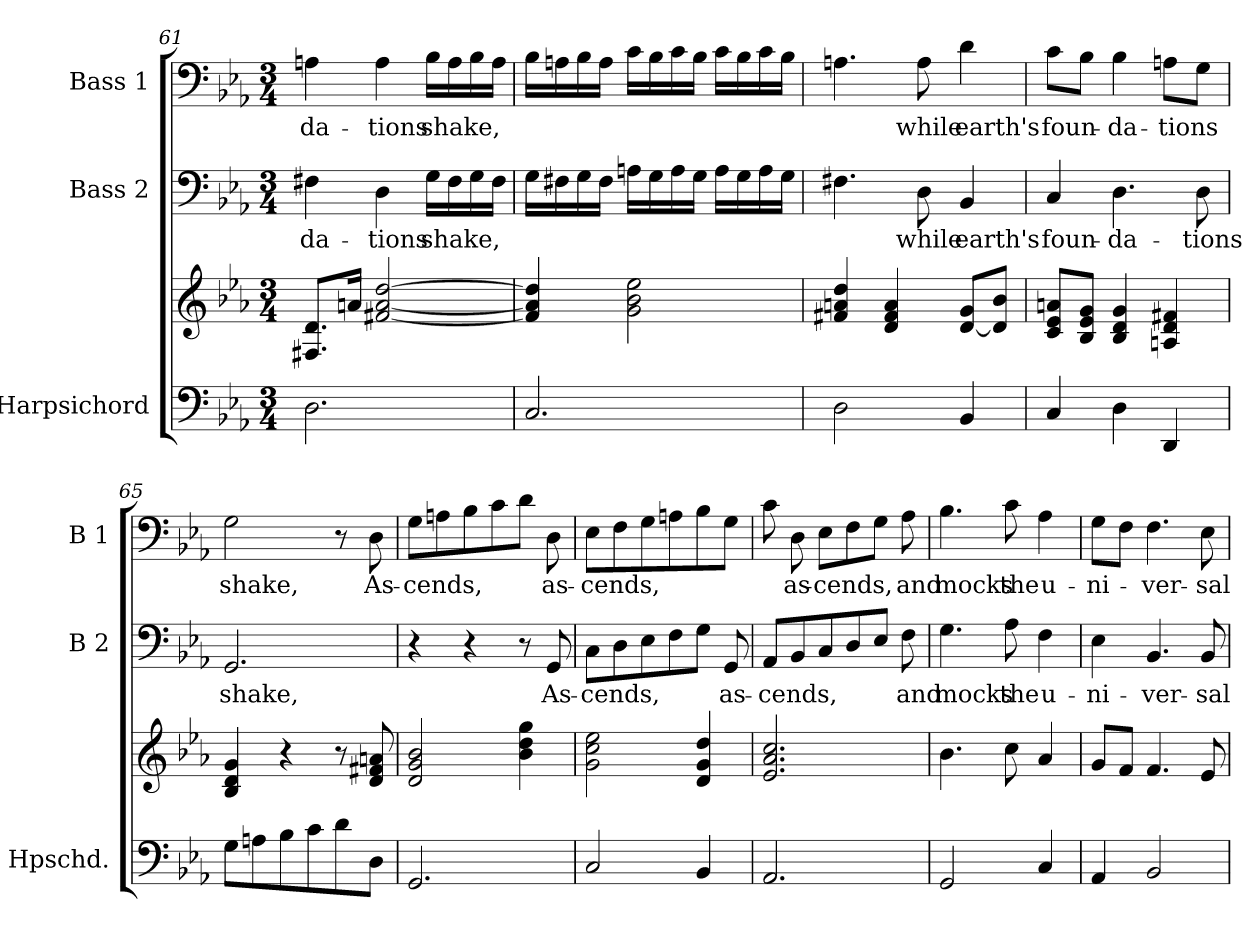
**kern	**kern	**kern	**text	**kern	**text
*part3	*part3	*part2	*part2	*part1	*part1
*staff4	*staff3	*staff2	*staff2	*staff1	*staff1
*I"Harpsichord	*	*I"Bass 2	*	*I"Bass 1	*
*I'Hpschd.	*	*I'B 2	*	*I'B 1	*
*clefF4	*clefG2	*clefF4	*	*clefF4	*
*k[b-e-a-]	*k[b-e-a-]	*k[b-e-a-]	*	*k[b-e-a-]	*
*E-:	*E-:	*E-:	*	*E-:	*
*M3/4	*M3/4	*M3/4	*	*M3/4	*
=61	=61	=61	=61	=61	=61
!	!	!	!LO:LY:b	!	!LO:LY:b
2.D\	8.F#X/ 8.d/L	4F#X\	-da-	4An\	-da-
.	16an/Jk	.	.	.	.
!	!	!	!LO:LY:b	!	!LO:LY:b
.	[2f#X/ [2a/ [2dd/	4D\	-tions	4A\	-tions
!	!	!	!LO:LY:b	!	!LO:LY:b
.	.	16G\LL	shake,	16B-\LL	shake,
.	.	16F#\	.	16A\	.
.	.	16G\	.	16B-\	.
.	.	16F#\JJ	.	16A\JJ	.
=62	=62	=62	=62	=62	=62
2.C/	4f#/] 4a/] 4dd/]	16G\LL	.	16B-\LL	.
.	.	16F#X\	.	16An\	.
.	.	16G\	.	16B-\	.
.	.	16F#\JJ	.	16A\JJ	.
.	2g\ 2b-\ 2ee-\	16An\LL	.	16c\LL	.
.	.	16G\	.	16B-\	.
.	.	16A\	.	16c\	.
.	.	16G\JJ	.	16B-\JJ	.
.	.	16A\LL	.	16c\LL	.
.	.	16G\	.	16B-\	.
.	.	16A\	.	16c\	.
.	.	16G\JJ	.	16B-\JJ	.
=63	=63	=63	=63	=63	=63
2D\	4f#X/ 4an/ 4dd/	4.F#X\	.	4.An\	.
.	4d/ 4f#/ 4a/	.	.	.	.
!	!	!	!LO:LY:b	!	!LO:LY:b
.	.	8D\	while	8A\	while
!	!	!	!LO:LY:b	!	!LO:LY:b
4BB-/	[8d/ 8g/L	4BB-/	earth's	4d\	earth's
.	8d/] 8b-/J	.	.	.	.
!!LO:PB:g=z
=64	=64	=64	=64	=64	=64
!	!	!	!LO:LY:b	!	!LO:LY:b
4C/	8c/ 8e-/ 8an/L	4C/	foun-	8c\L	foun-
.	8B-/ 8e-/ 8g/J	.	.	8B-\J	.
!	!	!	!LO:LY:b	!	!LO:LY:b
4D\	4B-/ 4d/ 4g/	4.D\	-da-	4B-\	-da-
!	!	!	!	!	!LO:LY:b
4DD/	4An/ 4d/ 4f#X/	.	.	8An\L	-tions
!	!	!	!LO:LY:b	!	!
.	.	8D\	-tions	8G\J	.
=65	=65	=65	=65	=65	=65
!	!	!	!LO:LY:b	!	!LO:LY:b
8G\L	4B-/ 4d/ 4g/	2.GG/	shake,	2G\	shake,
8An\	.	.	.	.	.
8B-\	4r	.	.	.	.
8c\	.	.	.	.	.
8d\	8r	.	.	8r	.
!	!	!	!	!	!LO:LY:b
8D\J	8d/ 8f#X/ 8an/	.	.	8D\	As-
=66	=66	=66	=66	=66	=66
!	!	!	!	!	!LO:LY:b
2.GG/	2d/ 2g/ 2b-/	4r	.	8G\L	-cends,
.	.	.	.	8An\	.
.	.	4r	.	8B-\	.
.	.	.	.	8c\	.
.	4b-\ 4dd\ 4gg\	8r	.	8d\J	.
!	!	!	!LO:LY:b	!	!LO:LY:b
.	.	8GG/	As-	8D\	as-
=67	=67	=67	=67	=67	=67
!	!	!	!LO:LY:b	!	!LO:LY:b
2C/	2g\ 2cc\ 2ee-\	8C\L	-cends,	8E-\L	-cends,
.	.	8D\	.	8F\	.
.	.	8E-\	.	8G\	.
.	.	8F\	.	8An\	.
4BB-/	4d/ 4g/ 4dd/	8G\J	.	8B-\	.
!	!	!	!LO:LY:b	!	!
.	.	8GG/	as-	8G\J	.
=68	=68	=68	=68	=68	=68
!	!	!	!LO:LY:b	!	!
2.AA-/	2.e-/ 2.a-/ 2.cc/	8AA-/L	-cends,	8c\	.
!	!	!	!	!	!LO:LY:b
.	.	8BB-/	.	8D\	as-
!	!	!	!	!	!LO:LY:b
.	.	8C/	.	8E-\L	-cends,
.	.	8D/	.	8F\	.
.	.	8E-/J	.	8G\J	.
!	!	!	!LO:LY:b	!	!LO:LY:b
.	.	8F\	and	8A-\	and
!!LO:LB:g=z
=69	=69	=69	=69	=69	=69
!	!	!	!LO:LY:b	!	!LO:LY:b
2GG/	4.b-\	4.G\	mocks	4.B-\	mocks
!	!	!	!LO:LY:b	!	!LO:LY:b
.	8cc\	8A-\	the	8c\	the
!	!	!	!LO:LY:b	!	!LO:LY:b
4C/	4a-/	4F\	u-	4A-\	u-
=70	=70	=70	=70	=70	=70
!	!	!	!LO:LY:b	!	!LO:LY:b
4AA-/	8g/L	4E-\	-ni-	8G\L	-ni-
.	8f/J	.	.	8F\J	.
!	!	!	!LO:LY:b	!	!LO:LY:b
2BB-/	4.f/	4.BB-/	-ver-	4.F\	-ver-
!	!	!	!LO:LY:b	!	!LO:LY:b
.	8e-/	8BB-/	-sal	8E-\	-sal
=	=	=	=	=	=
*-	*-	*-	*-	*-	*-
